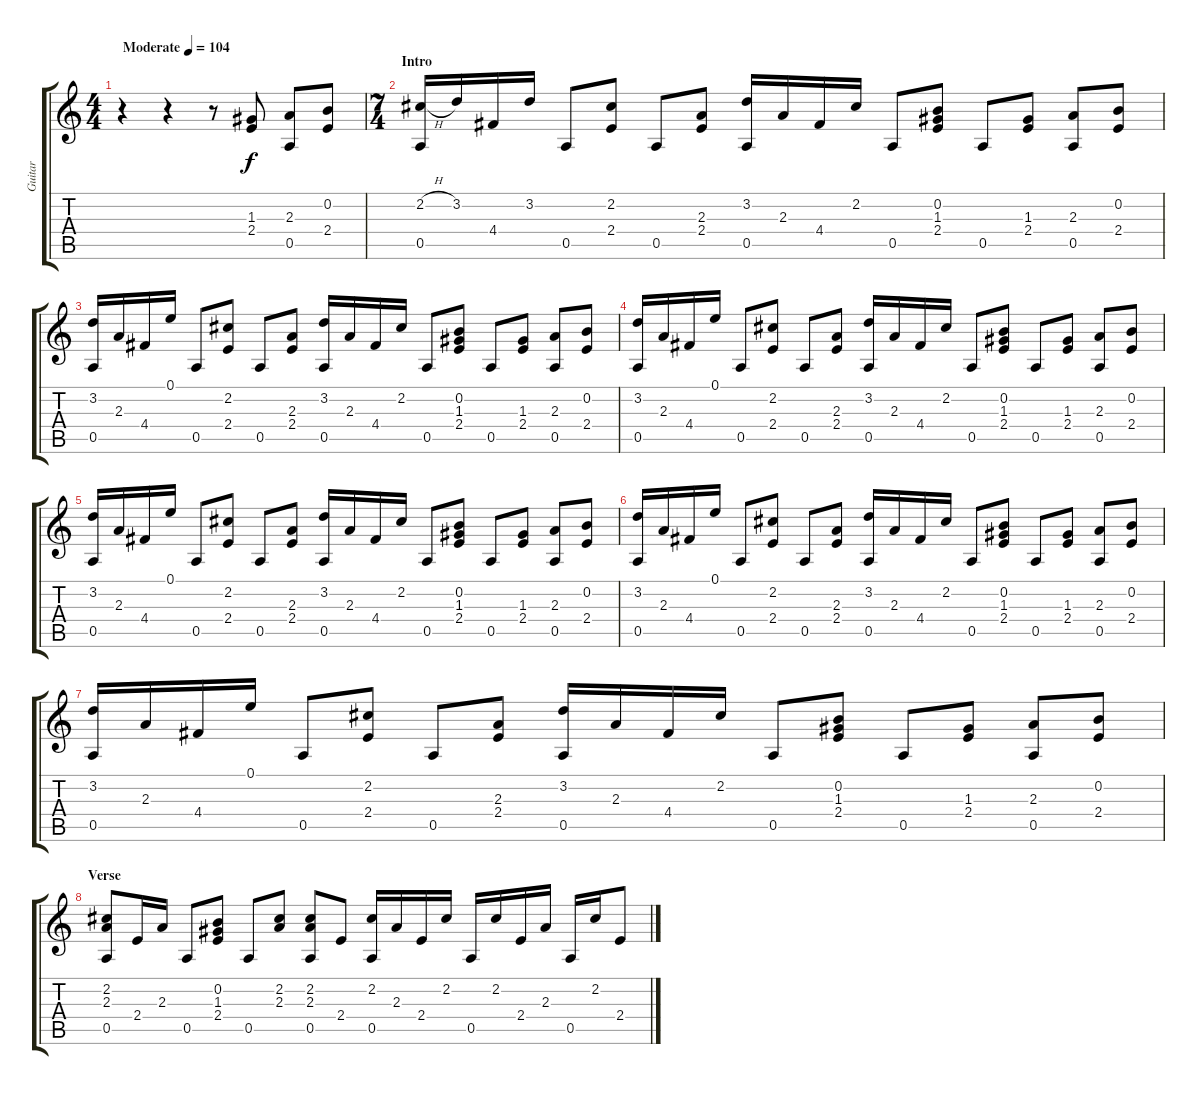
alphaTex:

\track ("Guitar" "Guitar") {instrument acousticguitarsteel}
\staff {score tabs}
\tuning (E4 B3 G3 D3 A2 E2) {hide}
\ts (4 4)
\tempo (104 "Moderate")
\clef g2
\ks c
r.4{dy f instrument acousticguitarsteel} r.4 r.8 (1.3 2.4).8 (2.3 0.5).8 (0.2 2.4).8 |
\ts (7 4)
\section ("" "Intro")
(2.2{h} 0.5).16 3.2.16 4.4.16 3.2.16 0.5.8 (2.2 2.4).8 0.5.8 (2.3 2.4).8 (3.2 0.5).16 2.3.16 4.4.16 2.2.16 0.5.8 (0.2 1.3 2.4).8 0.5.8 (1.3 2.4).8 (2.3 0.5).8 (0.2 2.4).8 |
(3.2 0.5).16 2.3.16 4.4.16 0.1.16 0.5.8 (2.2 2.4).8 0.5.8 (2.3 2.4).8 (3.2 0.5).16 2.3.16 4.4.16 2.2.16 0.5.8 (0.2 1.3 2.4).8 0.5.8 (1.3 2.4).8 (2.3 0.5).8 (0.2 2.4).8 |
(3.2 0.5).16 2.3.16 4.4.16 0.1.16 0.5.8 (2.2 2.4).8 0.5.8 (2.3 2.4).8 (3.2 0.5).16 2.3.16 4.4.16 2.2.16 0.5.8 (0.2 1.3 2.4).8 0.5.8 (1.3 2.4).8 (2.3 0.5).8 (0.2 2.4).8 |
(3.2 0.5).16 2.3.16 4.4.16 0.1.16 0.5.8 (2.2 2.4).8 0.5.8 (2.3 2.4).8 (3.2 0.5).16 2.3.16 4.4.16 2.2.16 0.5.8 (0.2 1.3 2.4).8 0.5.8 (1.3 2.4).8 (2.3 0.5).8 (0.2 2.4).8 |
(3.2 0.5).16 2.3.16 4.4.16 0.1.16 0.5.8 (2.2 2.4).8 0.5.8 (2.3 2.4).8 (3.2 0.5).16 2.3.16 4.4.16 2.2.16 0.5.8 (0.2 1.3 2.4).8 0.5.8 (1.3 2.4).8 (2.3 0.5).8 (0.2 2.4).8 |
(3.2 0.5).16 2.3.16 4.4.16 0.1.16 0.5.8 (2.2 2.4).8 0.5.8 (2.3 2.4).8 (3.2 0.5).16 2.3.16 4.4.16 2.2.16 0.5.8 (0.2 1.3 2.4).8 0.5.8 (1.3 2.4).8 (2.3 0.5).8 (0.2 2.4).8 |
\section ("" "Verse")
(2.2 2.3 0.5).8 2.4.16 2.3.16 0.5.8 (0.2 1.3 2.4).8 0.5.8 (2.2 2.3).8 (2.2 2.3 0.5).8 2.4.8 (2.2 0.5).16 2.3.16 2.4.16 2.2.16 0.5.16 2.2.16 2.4.16 2.3.16 0.5.16 2.2.16 2.4.8
